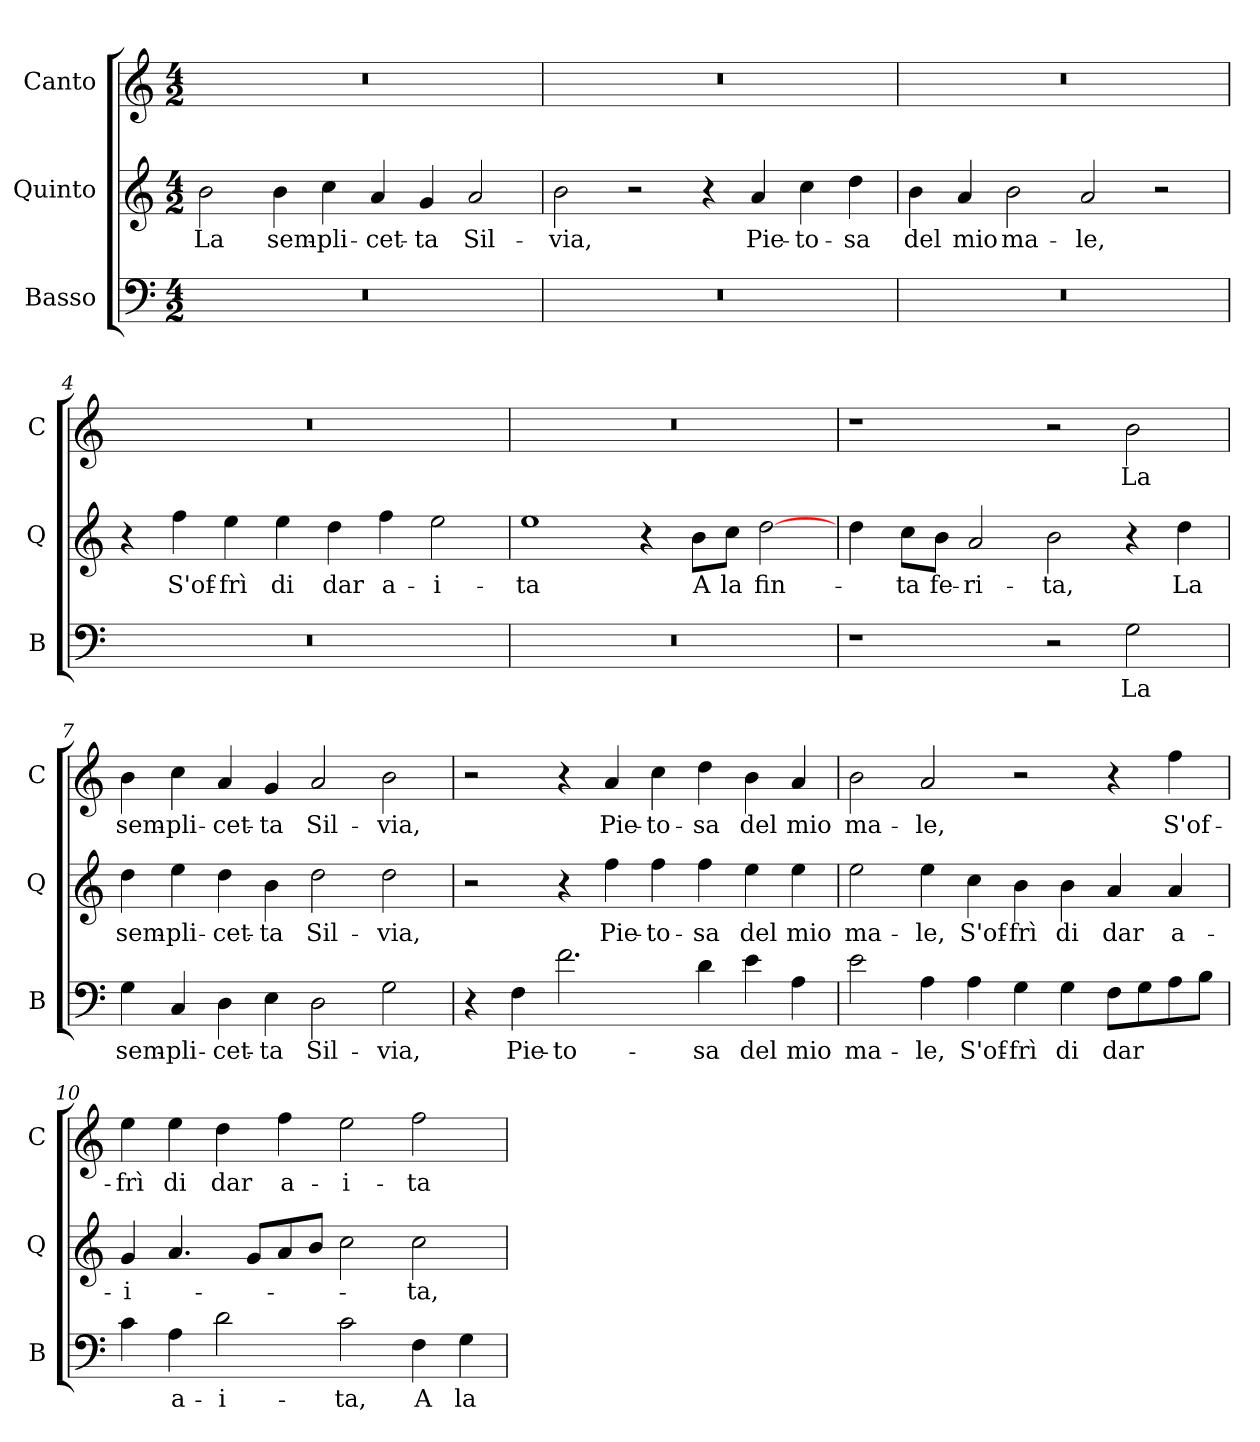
**kern	**text	**kern	**text	**kern	**text
*part3	*part3	*part2	*part2	*part1	*part1
*staff3	*staff3	*staff2	*staff2	*staff1	*staff1
*I"Basso	*	*I"Quinto	*	*I"Canto	*
*I'B	*	*I'Q	*	*I'C	*
*clefF4	*	*clefG2	*	*clefG2	*
*k[]	*	*k[]	*	*k[]	*
*M4/2	*	*M4/2	*	*M4/2	*
=1	=1	=1	=1	=1	=1
0r	.	2b	La	0r	.
.	.	4b	sem-	.	.
.	.	4cc	-pli-	.	.
.	.	4a	-cet-	.	.
.	.	4g	-ta	.	.
.	.	2a	Sil-	.	.
=2	=2	=2	=2	=2	=2
0r	.	2b	-via,	0r	.
.	.	2r	.	.	.
.	.	4r	.	.	.
.	.	4a	Pie-	.	.
.	.	4cc	-to-	.	.
.	.	4dd	-sa	.	.
=3	=3	=3	=3	=3	=3
0r	.	4b	del	0r	.
.	.	4a	mio	.	.
.	.	2b	ma-	.	.
.	.	2a	-le,	.	.
.	.	2r	.	.	.
=4	=4	=4	=4	=4	=4
0r	.	4r	.	0r	.
.	.	4ff	S'of-	.	.
.	.	4ee	-frì	.	.
.	.	4ee	di	.	.
.	.	4dd	dar	.	.
.	.	4ff	a-	.	.
.	.	2ee	-i-	.	.
=5	=5	=5	=5	=5	=5
0r	.	1ee	-ta	0r	.
.	.	4r	.	.	.
.	.	8bL	A	.	.
.	.	8ccJ	la	.	.
.	.	[2dd	fin-	.	.
=6	=6	=6	=6	=6	=6
1r	.	4dd	.	1r	.
.	.	8ccL	-ta	.	.
.	.	8bJ	fe-	.	.
.	.	2a	-ri-	.	.
2r	.	2b	-ta,	2r	.
2G	La	4r	.	2b	La
.	.	4dd	La	.	.
=7	=7	=7	=7	=7	=7
4G	sem-	4dd	sem-	4b	sem-
4C	-pli-	4ee	-pli-	4cc	-pli-
4D	-cet-	4dd	-cet-	4a	-cet-
4E	-ta	4b	-ta	4g	-ta
2D	Sil-	2dd	Sil-	2a	Sil-
2G	-via,	2dd	-via,	2b	-via,
=8	=8	=8	=8	=8	=8
4r	.	2r	.	2r	.
4F	Pie-	.	.	.	.
2.f	-to-	4r	.	4r	.
.	.	4ff	Pie-	4a	Pie-
.	.	4ff	-to-	4cc	-to-
4d	-sa	4ff	-sa	4dd	-sa
4e	del	4ee	del	4b	del
4A	mio	4ee	mio	4a	mio
=9	=9	=9	=9	=9	=9
2e	ma-	2ee	ma-	2b	ma-
4A	-le,	4ee	-le,	2a	-le,
4A	S'of-	4cc	S'of-	.	.
4G	-frì	4b	-frì	2r	.
4G	di	4b	di	.	.
8FL	dar	4a	dar	4r	.
8G	.	.	.	.	.
8A	.	4a	a-	4ff	S'of-
8BJ	.	.	.	.	.
=10	=10	=10	=10	=10	=10
4c	.	4g	-i-	4ee	-frì
4A	a-	4.a	.	4ee	di
2d	-i-	.	.	4dd	dar
.	.	8gL	.	.	.
.	.	8a	.	4ff	a-
.	.	8bJ	.	.	.
2c	-ta,	2cc	.	2ee	-i-
4F	A	2cc	-ta,	2ff	-ta
4G	la	.	.	.	.
=	=	=	=	=	=
*-	*-	*-	*-	*-	*-
